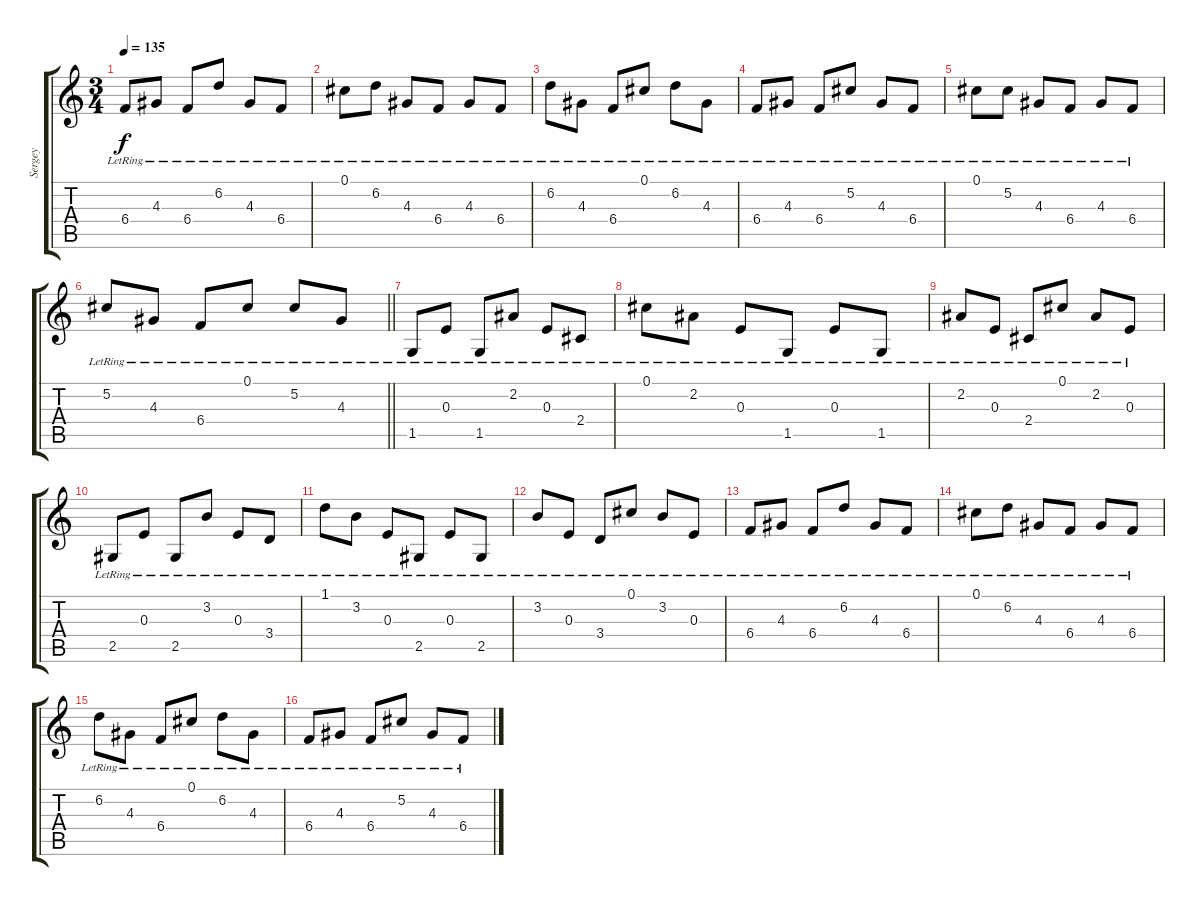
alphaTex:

\track ("Sergey" "Sergey") {instrument distortionguitar}
\staff {score tabs}
\tuning (Db4 Ab3 E3 B2 Gb2 Db2) {hide}
\ts (3 4)
\tempo 135
\clef g2
\ks c
6.4{lr}.8{dy f} 4.3{lr}.8 6.4{lr}.8 6.2{lr}.8 4.3{lr}.8 6.4{lr}.8 |
0.1{lr}.8 6.2{lr}.8 4.3{lr}.8 6.4{lr}.8 4.3{lr}.8 6.4{lr}.8 |
6.2{lr}.8 4.3{lr}.8 6.4{lr}.8 0.1{lr}.8 6.2{lr}.8 4.3{lr}.8 |
6.4{lr}.8 4.3{lr}.8 6.4{lr}.8 5.2{lr}.8 4.3{lr}.8 6.4{lr}.8 |
0.1{lr}.8 5.2{lr}.8 4.3{lr}.8 6.4{lr}.8 4.3{lr}.8 6.4{lr}.8 |
\barLineRight lightlight
5.2{lr}.8 4.3{lr}.8 6.4{lr}.8 0.1{lr}.8 5.2{lr}.8 4.3{lr}.8 |
1.5{lr}.8 0.3{lr}.8 1.5{lr}.8 2.2{lr}.8 0.3{lr}.8 2.4{lr}.8 |
0.1{lr}.8 2.2{lr}.8 0.3{lr}.8 1.5{lr}.8 0.3{lr}.8 1.5{lr}.8 |
2.2{lr}.8 0.3{lr}.8 2.4{lr}.8 0.1{lr}.8 2.2{lr}.8 0.3{lr}.8 |
2.5{lr}.8 0.3{lr}.8 2.5{lr}.8 3.2{lr}.8 0.3{lr}.8 3.4{lr}.8 |
1.1{lr}.8 3.2{lr}.8 0.3{lr}.8 2.5{lr}.8 0.3{lr}.8 2.5{lr}.8 |
3.2{lr}.8 0.3{lr}.8 3.4{lr}.8 0.1{lr}.8 3.2{lr}.8 0.3{lr}.8 |
6.4{lr}.8 4.3{lr}.8 6.4{lr}.8 6.2{lr}.8 4.3{lr}.8 6.4{lr}.8 |
0.1{lr}.8 6.2{lr}.8 4.3{lr}.8 6.4{lr}.8 4.3{lr}.8 6.4{lr}.8 |
6.2{lr}.8 4.3{lr}.8 6.4{lr}.8 0.1{lr}.8 6.2{lr}.8 4.3{lr}.8 |
6.4{lr}.8 4.3{lr}.8 6.4{lr}.8 5.2{lr}.8 4.3{lr}.8 6.4{lr}.8
